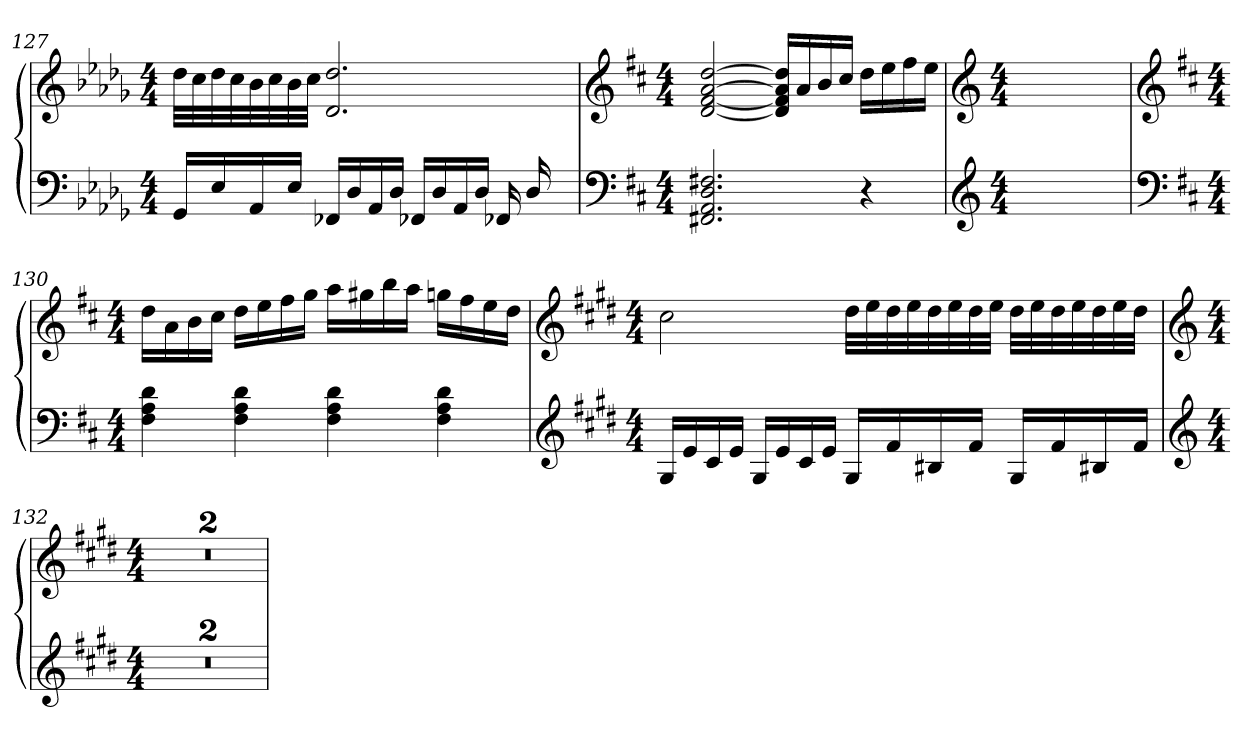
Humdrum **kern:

**kern	**kern
*part2	*part1
*staff2	*staff1
*clefF4	*clefG2
*k[b-e-a-d-g-]	*k[b-e-a-d-g-]
*M4/4	*M4/4
=127	=127
16GG-/LL	32dd-\LLL
.	32cc\
16E-/	32dd-\
.	32cc\
16AA-/	32b-\
.	32cc\
16E-/JJ	32b-\
.	32cc\JJJ
16FF-X/LL	2.dd-/ 2.d-
16D-/	.
16AA-/	.
16D-/JJ	.
16FF-X/LL	.
16D-/	.
16AA-/	.
16D-/JJ	.
16FF-X/LL	.
16D-/	.
8ryy	.
=128	=128
*clefF4	*clefG2
*k[f#c#]	*k[f#c#]
*M4/4	*M4/4
2.F#X/ 2.D 2.AA 2.FF#X	[2dd/ [2a [2f# [2d
.	16dd/] 16a] 16f#] 16d]LL
.	16a/
.	16b/
.	16cc#/JJ
4r	16dd\LL
.	16ee\
.	16ff#\
.	16ee\JJ
=129	=129
*clefG2	*clefG2
*M4/4	*M4/4
1ryy	1ryy
=130	=130
*clefF4	*clefG2
*k[f#c#]	*k[f#c#]
*M4/4	*M4/4
4d\ 4A 4F#	16dd\LL
.	16a\
.	16b\
.	16cc#\JJ
4d\ 4A 4F#	16dd\LL
.	16ee\
.	16ff#\
.	16gg\JJ
4d\ 4A 4F#	16aa\LL
.	16gg#X\
.	16bb\
.	16aa\JJ
4d\ 4A 4F#	16ggn\LL
.	16ff#\
.	16ee\
.	16dd\JJ
=131	=131
*clefG2	*clefG2
*k[f#c#g#d#]	*k[f#c#g#d#]
*M4/4	*M4/4
16G#/LL	2cc#\
16e/	.
16c#/	.
16e/JJ	.
16G#/LL	.
16e/	.
16c#/	.
16e/JJ	.
16G#/LL	32dd#\LLL
.	32ee\
16f#/	32dd#\
.	32ee\
16B#X/	32dd#\
.	32ee\
16f#/JJ	32dd#\
.	32ee\JJJ
16G#/LL	32dd#\LLL
.	32ee\
16f#/	32dd#\
.	32ee\
16B#X/	32dd#\
.	32ee\
16f#/JJ	32dd#\JJJ
.	32ryy
=132	=132
*clefG2	*clefG2
*M4/4	*M4/4
1ryy	1ryy
=133	=133
*clefG2	*clefG2
*M4/4	*M4/4
1ryy	1ryy
=	=
*-	*-
